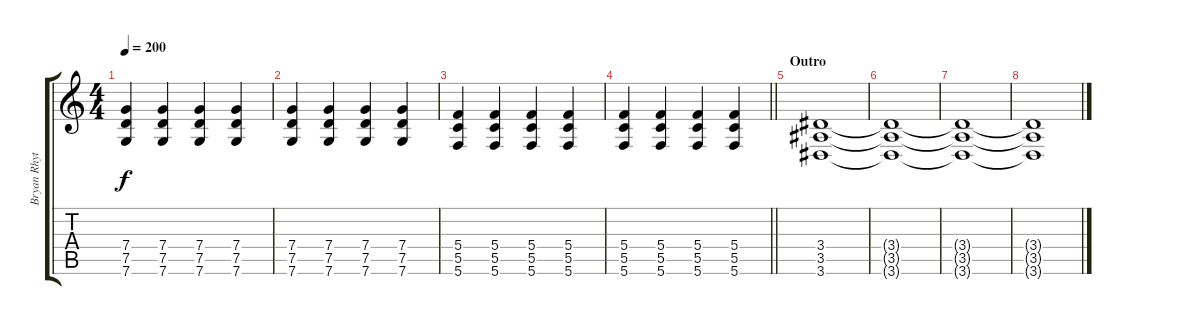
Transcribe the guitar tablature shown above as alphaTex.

\track ("Bryan Rhythm" "Bryan Rhyt") {instrument distortionguitar}
\staff {score tabs}
\tuning (D4 A3 F3 C3 G2 C2) {hide}
\ts (4 4)
\tempo 200
\clef g2
\ks c
(7.4 7.5 7.6).4{dy f} (7.4 7.5 7.6).4 (7.4 7.5 7.6).4 (7.4 7.5 7.6).4 |
(7.4 7.5 7.6).4 (7.4 7.5 7.6).4 (7.4 7.5 7.6).4 (7.4 7.5 7.6).4 |
(5.4 5.5 5.6).4 (5.4 5.5 5.6).4 (5.4 5.5 5.6).4 (5.4 5.5 5.6).4 |
\barLineRight lightlight
(5.4 5.5 5.6).4 (5.4 5.5 5.6).4 (5.4 5.5 5.6).4 (5.4 5.5 5.6).4 |
\section ("" "Outro")
(3.4 3.5 3.6).1{volume 4} |
(3.4{t} 3.5{t} 3.6{t}).1 |
(3.4{t} 3.5{t} 3.6{t}).1 |
(3.4{t} 3.5{t} 3.6{t}).1
